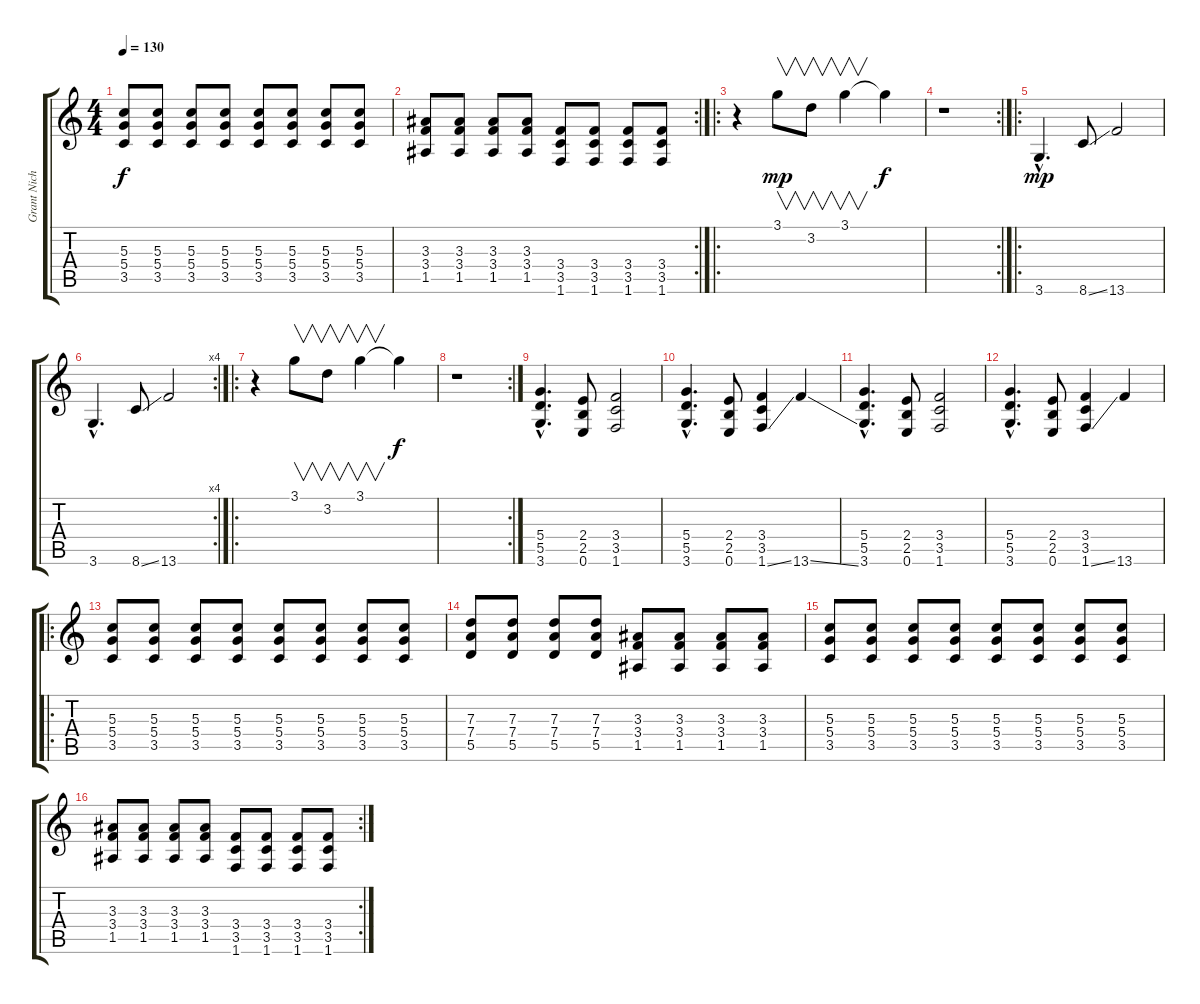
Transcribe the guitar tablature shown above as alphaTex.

\track ("Grant Nicholas (distortion)" "Grant Nich") {instrument distortionguitar}
\staff {score tabs}
\tuning (E4 B3 G3 D3 A2 E2) {hide}
\ts (4 4)
\tempo 130
\clef g2
\ks c
(5.3 5.4 3.5).8{dy f} (5.3 5.4 3.5).8 (5.3 5.4 3.5).8 (5.3 5.4 3.5).8 (5.3 5.4 3.5).8 (5.3 5.4 3.5).8 (5.3 5.4 3.5).8 (5.3 5.4 3.5).8 |
\rc 2
(3.3 3.4 1.5).8 (3.3 3.4 1.5).8 (3.3 3.4 1.5).8 (3.3 3.4 1.5).8 (3.4 3.5 1.6).8 (3.4 3.5 1.6).8 (3.4 3.5 1.6).8 (3.4 3.5 1.6).8 |
\ro
r.4 3.1.8{v dy mp} 3.2.8{v} 3.1.4{v} 3.1{t}.4{dy f} |
\rc 2
r.1 |
\ro
3.6{hac}.4{d dy mp} 8.6{ss}.8 13.6.2 |
\rc 4
3.6{hac}.4{d} 8.6{ss}.8 13.6.2 |
\ro
r.4 3.1.8{v} 3.2.8{v} 3.1.4{v} 3.1{t}.4{dy f} |
\rc 2
r.1 |
(5.4{hac} 5.5{hac} 3.6{hac}).4{d} (2.4 2.5 0.6).8 (3.4 3.5 1.6).2 |
(5.4{hac} 5.5{hac} 3.6{hac}).4{d} (2.4 2.5 0.6).8 (3.4 3.5 1.6{ss}).4 13.6{ss}.4 |
(5.4{hac} 5.5{hac} 3.6{hac}).4{d} (2.4 2.5 0.6).8 (3.4 3.5 1.6).2 |
(5.4{hac} 5.5{hac} 3.6{hac}).4{d} (2.4 2.5 0.6).8 (3.4 3.5 1.6{ss}).4 13.6.4 |
\ro
(5.3 5.4 3.5).8 (5.3 5.4 3.5).8 (5.3 5.4 3.5).8 (5.3 5.4 3.5).8 (5.3 5.4 3.5).8 (5.3 5.4 3.5).8 (5.3 5.4 3.5).8 (5.3 5.4 3.5).8 |
(7.3 7.4 5.5).8 (7.3 7.4 5.5).8 (7.3 7.4 5.5).8 (7.3 7.4 5.5).8 (3.3 3.4 1.5).8 (3.3 3.4 1.5).8 (3.3 3.4 1.5).8 (3.3 3.4 1.5).8 |
(5.3 5.4 3.5).8 (5.3 5.4 3.5).8 (5.3 5.4 3.5).8 (5.3 5.4 3.5).8 (5.3 5.4 3.5).8 (5.3 5.4 3.5).8 (5.3 5.4 3.5).8 (5.3 5.4 3.5).8 |
\rc 2
(3.3 3.4 1.5).8 (3.3 3.4 1.5).8 (3.3 3.4 1.5).8 (3.3 3.4 1.5).8 (3.4 3.5 1.6).8 (3.4 3.5 1.6).8 (3.4 3.5 1.6).8 (3.4 3.5 1.6).8
